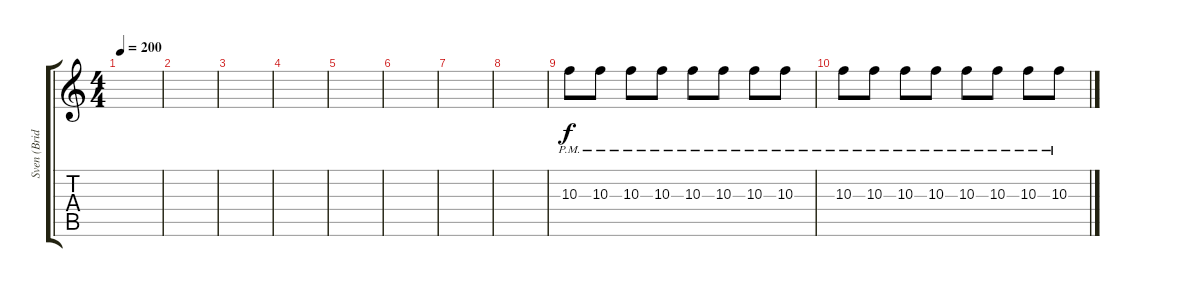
\track ("Sven (Bridge Echo)" "Sven (Brid") {instrument distortionguitar}
\staff {score tabs}
\tuning (E4 B3 G3 D3 A2 E2) {hide}
\ts (4 4)
\tempo 200
\clef g2
\ks c
|
|
|
|
|
|
|
|
10.3{pm}.8 10.3{pm}.8 10.3{pm}.8 10.3{pm}.8 10.3{pm}.8 10.3{pm}.8 10.3{pm}.8 10.3{pm}.8 |
10.3{pm}.8 10.3{pm}.8 10.3{pm}.8 10.3{pm}.8 10.3{pm}.8 10.3{pm}.8 10.3{pm}.8 10.3{pm}.8
